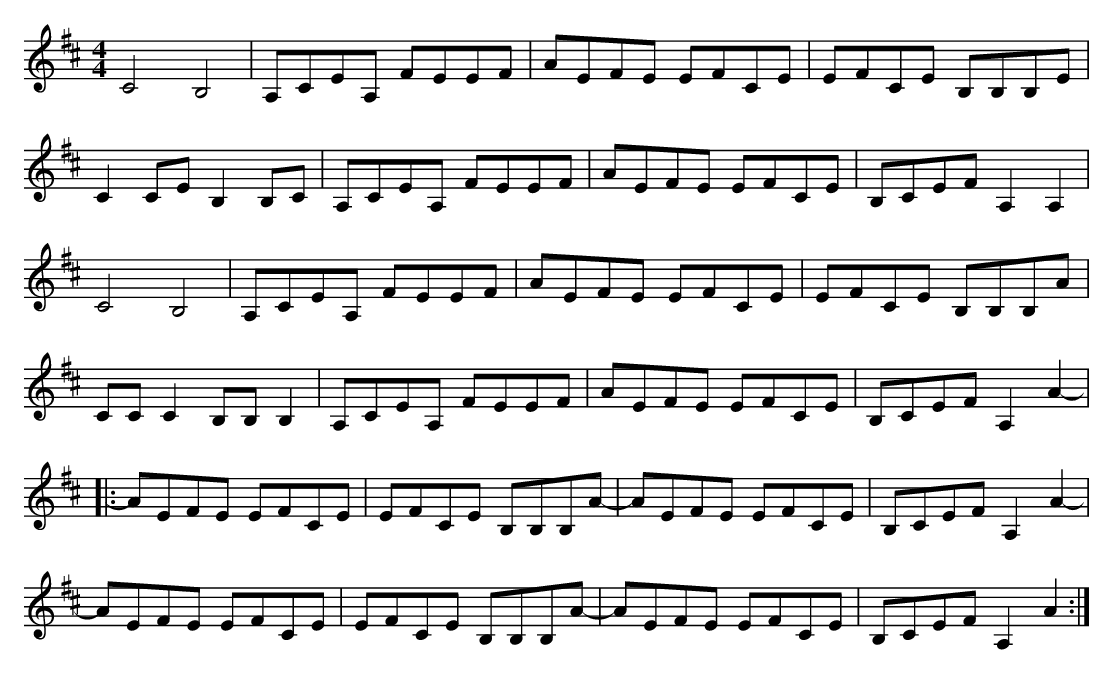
X:1
M:4/4
K:Amix
C4 B,4|A,CEA, FEEF|AEFE EFCE|EFCE B,B,B,E|
C2CE B,2B,C|A,CEA, FEEF|AEFE EFCE|B,CEF A,2A,2|
C4 B,4|A,CEA, FEEF|AEFE EFCE|EFCE B,B,B,A|
CCC2 B,B,B,2|A,CEA, FEEF|AEFE EFCE|B,CEF A,2A2-|
|:AEFE EFCE|EFCE B,B,B,A-|AEFE EFCE|B,CEF A,2A2-|
AEFE EFCE|EFCE B,B,B,A-|AEFE EFCE|B,CEF A,2A2:|
